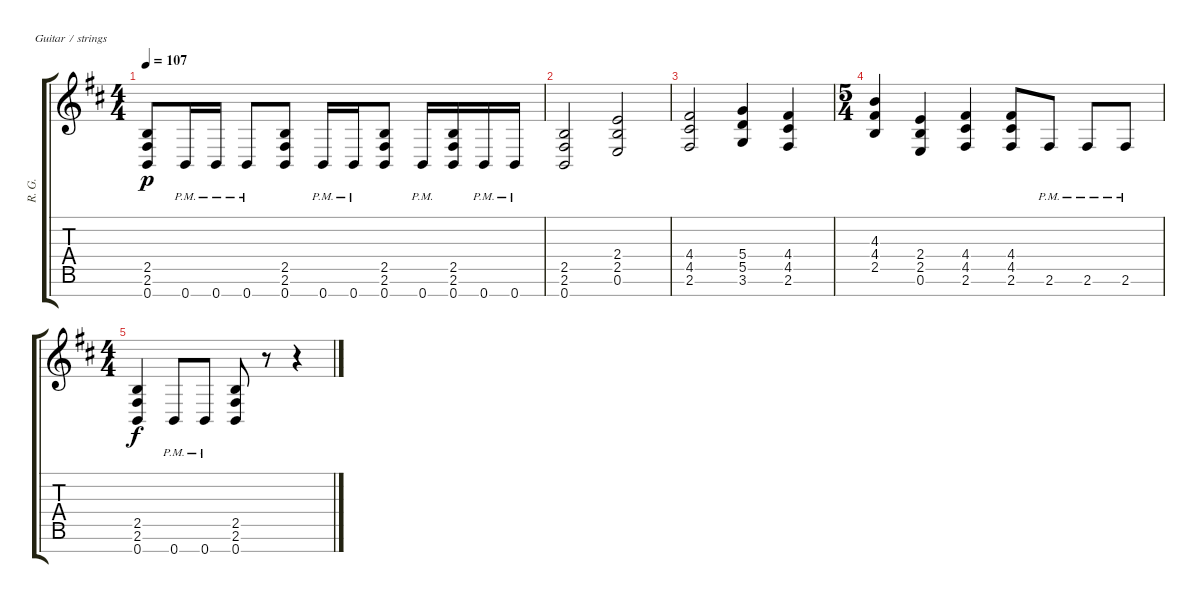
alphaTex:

\bracketExtendMode groupsimilarinstruments
\track ("Rhythm Guitar" "R. G.") {multiBarRest instrument distortionguitar}
\staff {score tabs}
\tuning (E4 B3 G3 D3 A2 E2 B1)
\ts (4 4)
\tempo 107
\clef g2
\ks bminor
(0.7{acc forcenatural} 2.6{acc #} 2.5{acc forcenatural}).8{dy p beam Up} 0.7{pm acc forcenatural}.16{beam Up} 0.7{pm acc forcenatural}.16{beam Up} 0.7{pm acc forcenatural}.8{beam Up} (0.7{acc forcenatural} 2.6{acc #} 2.5{acc forcenatural}).8{beam Up} 0.7{pm acc forcenatural}.16{beam Up} 0.7{pm acc forcenatural}.16{beam Up} (0.7{acc forcenatural} 2.6{acc #} 2.5{acc forcenatural}).8{beam Up} 0.7{pm acc forcenatural}.16{beam Up} (0.7{acc forcenatural} 2.6{acc #} 2.5{acc forcenatural}).16{beam Up} 0.7{pm acc forcenatural}.16{beam Up} 0.7{pm acc forcenatural}.16{beam Up} |
(2.5{acc forcenatural} 0.7{acc forcenatural} 2.6{acc #}).2{beam Up} (0.6{acc forcenatural} 2.5{acc forcenatural} 2.4{acc forcenatural}).2{beam Up} |
(2.6{acc #} 4.5{acc #} 4.4{acc #}).2{beam Up} (5.4{acc forcenatural} 5.5{acc forcenatural} 3.6{acc forcenatural}).4{beam Up} (4.4{acc #} 4.5{acc #} 2.6{acc #}).4{beam Up} |
\ts (5 4)
(2.5{acc forcenatural} 4.3{acc forcenatural} 4.4{acc #}).4{beam Up} (2.5{acc forcenatural} 2.4{acc forcenatural} 0.6{acc forcenatural}).4{beam Up} (4.5{acc #} 2.6{acc #} 4.4{acc #}).4{beam Up} (2.6{acc #} 4.5{acc #} 4.4{acc #}).8{beam Up} 2.6{pm acc #}.8{beam Up} 2.6{pm acc #}.8{beam Up} 2.6{pm acc #}.8{beam Up} |
\ts (4 4)
(0.7{acc forcenatural} 2.6{acc #} 2.5{acc forcenatural}).4{dy f beam Up} 0.7{pm acc forcenatural}.8{beam Up} 0.7{pm acc forcenatural}.8{beam Up} (0.7{acc forcenatural} 2.6{acc #} 2.5{acc forcenatural}).8{beam Up} r.8{beam Down} r.4{beam Down}
